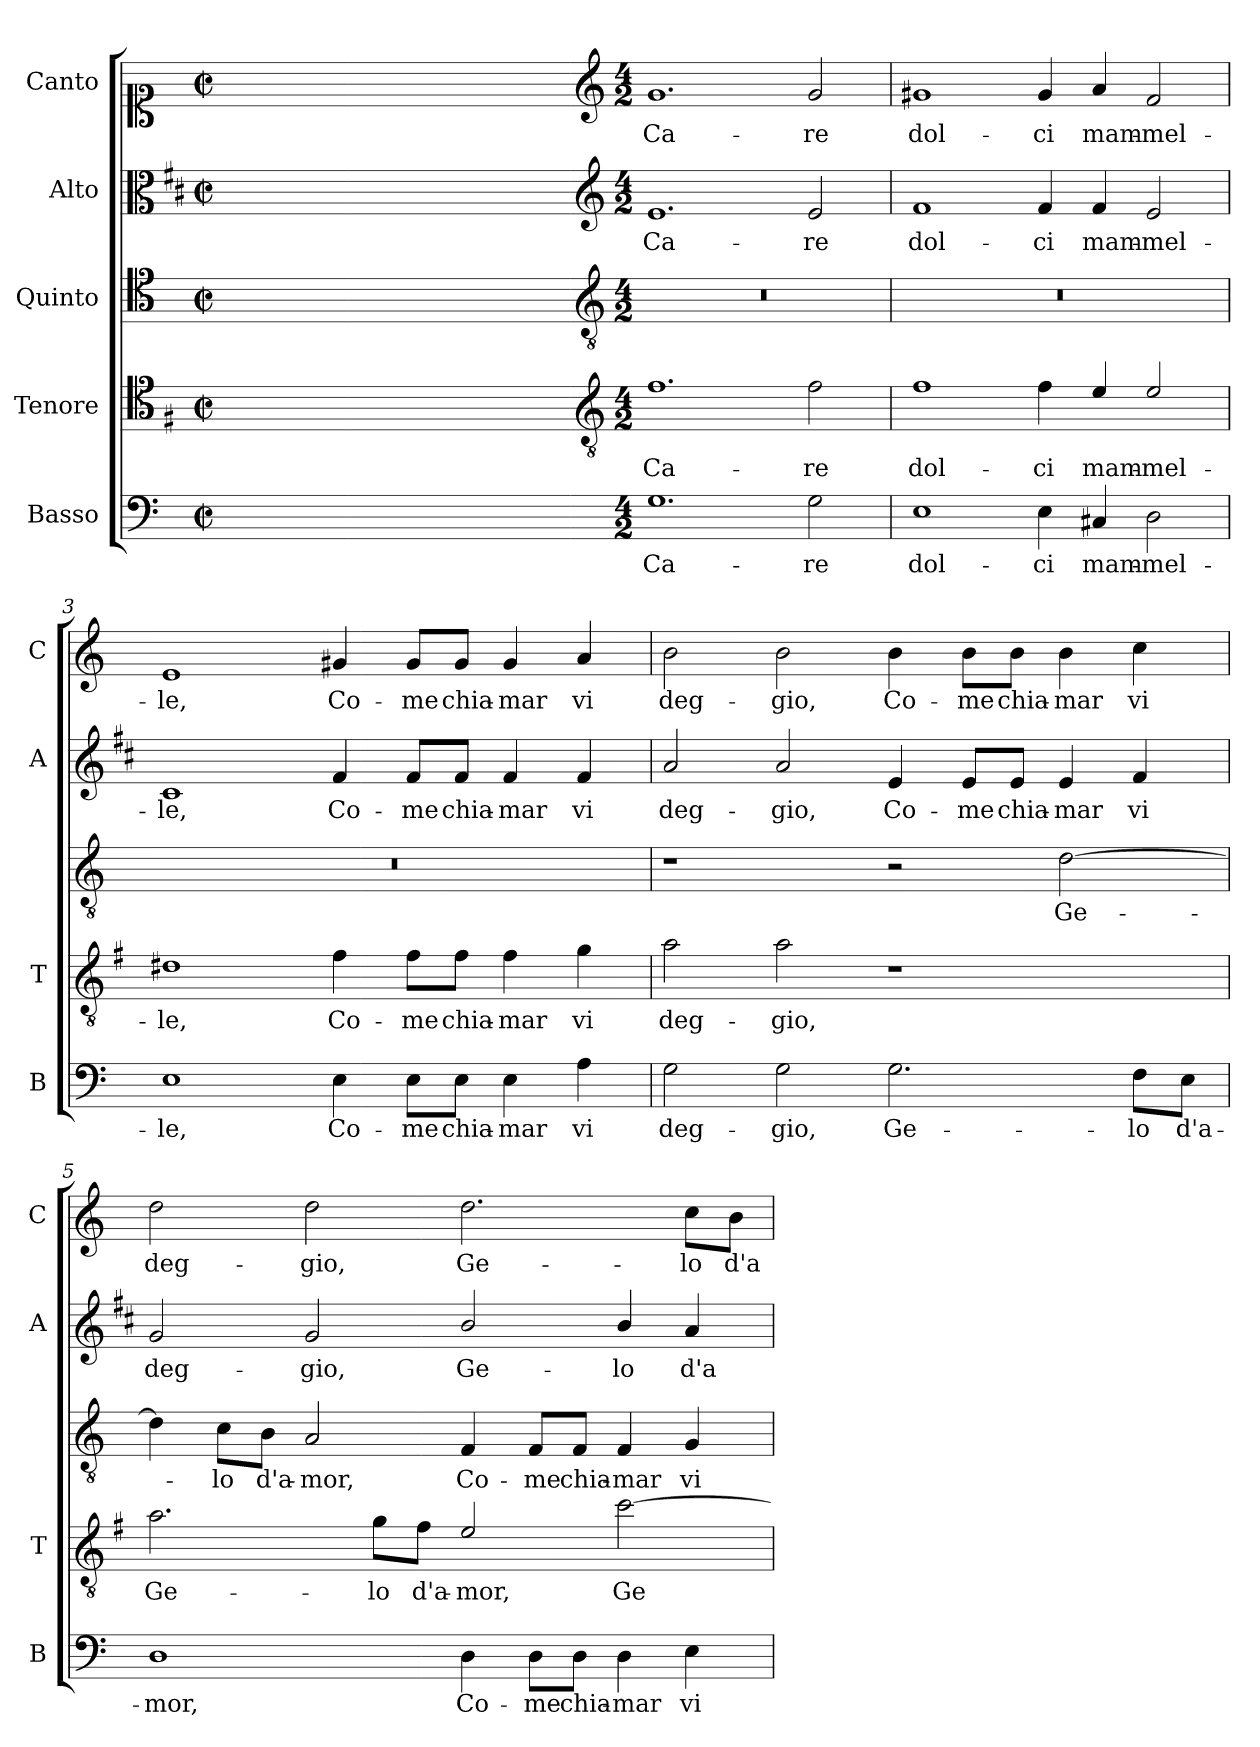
**kern	**text	**kern	**text	**kern	**text	**kern	**text	**kern	**text
*part5	*part5	*part4	*part4	*part3	*part3	*part2	*part2	*part1	*part1
*staff5	*staff5	*staff4	*staff4	*staff3	*staff3	*staff2	*staff2	*staff1	*staff1
*I"Basso	*	*I"Tenore	*	*I"Quinto	*	*I"Alto	*	*I"Canto	*
*I'B	*	*I'T	*	*	*	*I'A	*	*I'C	*
*clefF4	*	*clefC4	*	*clefC4	*	*clefC3	*	*clefC1	*
*	*	*ITrd4c7	*	*	*	*ITrd1c2	*	*	*
*k[]	*	*k[]	*	*k[]	*	*k[]	*	*k[]	*
*C:	*	*C:	*	*C:	*	*C:	*	*C:	*
*M2/2	*	*M2/2	*	*M2/2	*	*M2/2	*	*M2/2	*
*met(c|)	*	*met(c|)	*	*met(c|)	*	*met(c|)	*	*met(c|)	*
=	=	=	=	=	=	=	=	=	=
1ryy	.	1ryy	.	1ryy	.	1ryy	.	1ryy	.
=1X-	=1X-	=1X-	=1X-	=1X-	=1X-	=1X-	=1X-	=1X-	=1X-
4ryy	.	4ryy	.	4ryy	.	4ryy	.	4ryy	.
4ryy	.	4ryy	.	4ryy	.	4ryy	.	4ryy	.
4ryy	.	4ryy	.	4ryy	.	4ryy	.	4ryy	.
4ryy	.	4ryy	.	4ryy	.	4ryy	.	4ryy	.
=1-	=1-	=1-	=1-	=1-	=1-	=1-	=1-	=1-	=1-
*	*	*clefGv2	*	*clefGv2	*	*clefG2	*	*clefG2	*
*M4/2	*	*M4/2	*	*M4/2	*	*M4/2	*	*M4/2	*
!	!LO:LY:b	!	!LO:LY:b	!	!	!	!LO:LY:b	!	!LO:LY:b
1.G	Ca-	1.B	Ca-	0r	.	1.d	Ca-	1.g	Ca-
!	!LO:LY:b	!	!LO:LY:b	!	!	!	!LO:LY:b	!	!LO:LY:b
2G\	-re	2B\	-re	.	.	2d/	-re	2g/	-re
=2	=2	=2	=2	=2	=2	=2	=2	=2	=2
!	!LO:LY:b	!	!LO:LY:b	!	!	!	!LO:LY:b	!	!LO:LY:b
1E	dol-	1B	dol-	0r	.	1e	dol-	1g#X	dol-
!	!LO:LY:b	!	!LO:LY:b	!	!	!	!LO:LY:b	!	!LO:LY:b
4E\	-ci	4B\	-ci	.	.	4e/	-ci	4g#/	-ci
!	!LO:LY:b	!	!LO:LY:b	!	!	!	!LO:LY:b	!	!LO:LY:b
4C#X/	mam-	4A/	mam-	.	.	4e/	mam-	4a/	mam-
!	!LO:LY:b	!	!LO:LY:b	!	!	!	!LO:LY:b	!	!LO:LY:b
2D\	-mel-	2A/	-mel-	.	.	2d/	-mel-	2f/	-mel-
=3	=3	=3	=3	=3	=3	=3	=3	=3	=3
!	!LO:LY:b	!	!LO:LY:b	!	!	!	!LO:LY:b	!	!LO:LY:b
1E	-le,	1G#X	-le,	0r	.	1B	-le,	1e	-le,
!	!LO:LY:b	!	!LO:LY:b	!	!	!	!LO:LY:b	!	!LO:LY:b
4E\	Co-	4B\	Co-	.	.	4e/	Co-	4g#X/	Co-
!	!LO:LY:b	!	!LO:LY:b	!	!	!	!LO:LY:b	!	!LO:LY:b
8E\L	-me	8B\L	-me	.	.	8e/L	-me	8g#/L	-me
!	!LO:LY:b	!	!LO:LY:b	!	!	!	!LO:LY:b	!	!LO:LY:b
8E\J	chia-	8B\J	chia-	.	.	8e/J	chia-	8g#/J	chia-
!	!LO:LY:b	!	!LO:LY:b	!	!	!	!LO:LY:b	!	!LO:LY:b
4E\	-mar	4B\	-mar	.	.	4e/	-mar	4g#/	-mar
!	!LO:LY:b	!	!LO:LY:b	!	!	!	!LO:LY:b	!	!LO:LY:b
4A\	vi	4c\	vi	.	.	4e/	vi	4a/	vi
!!LO:LB:g=z
=4	=4	=4	=4	=4	=4	=4	=4	=4	=4
!	!LO:LY:b	!	!LO:LY:b	!	!	!	!LO:LY:b	!	!LO:LY:b
2G\	deg-	2d\	deg-	1r	.	2g/	deg-	2b\	deg-
!	!LO:LY:b	!	!LO:LY:b	!	!	!	!LO:LY:b	!	!LO:LY:b
2G\	-gio,	2d\	-gio,	.	.	2g/	-gio,	2b\	-gio,
!	!LO:LY:b	!	!	!	!	!	!LO:LY:b	!	!LO:LY:b
2.G\	Ge-	1r	.	2r	.	4d/	Co-	4b\	Co-
!	!	!	!	!	!	!	!LO:LY:b	!	!LO:LY:b
.	.	.	.	.	.	8d/L	-me	8b\L	-me
!	!	!	!	!	!	!	!LO:LY:b	!	!LO:LY:b
.	.	.	.	.	.	8d/J	chia-	8b\J	chia-
!	!	!	!	!	!LO:LY:b	!	!LO:LY:b	!	!LO:LY:b
.	.	.	.	[2d\	Ge-	4d/	-mar	4b\	-mar
!	!LO:LY:b	!	!	!	!	!	!LO:LY:b	!	!LO:LY:b
8F\L	-lo	.	.	.	.	4e/	vi	4cc\	vi
!	!LO:LY:b	!	!	!	!	!	!	!	!
8E\J	d'a-	.	.	.	.	.	.	.	.
=5	=5	=5	=5	=5	=5	=5	=5	=5	=5
!	!LO:LY:b	!	!LO:LY:b	!	!	!	!LO:LY:b	!	!LO:LY:b
1D	-mor,	2.d\	Ge-	4d\]	.	2f/	deg-	2dd\	deg-
!	!	!	!	!	!LO:LY:b	!	!	!	!
.	.	.	.	8c\L	-lo	.	.	.	.
!	!	!	!	!	!LO:LY:b	!	!	!	!
.	.	.	.	8B\J	d'a-	.	.	.	.
!	!	!	!	!	!LO:LY:b	!	!LO:LY:b	!	!LO:LY:b
.	.	.	.	2A/	-mor,	2f/	-gio,	2dd\	-gio,
!	!	!	!LO:LY:b	!	!	!	!	!	!
.	.	8c\L	-lo	.	.	.	.	.	.
!	!	!	!LO:LY:b	!	!	!	!	!	!
.	.	8B\J	d'a-	.	.	.	.	.	.
!	!LO:LY:b	!	!LO:LY:b	!	!LO:LY:b	!	!LO:LY:b	!	!LO:LY:b
4D\	Co-	2A/	-mor,	4F/	Co-	2a/	Ge-	2.dd\	Ge-
!	!LO:LY:b	!	!	!	!LO:LY:b	!	!	!	!
8D\L	-me	.	.	8F/L	-me	.	.	.	.
!	!LO:LY:b	!	!	!	!LO:LY:b	!	!	!	!
8D\J	chia-	.	.	8F/J	chia-	.	.	.	.
!	!LO:LY:b	!	!LO:LY:b	!	!LO:LY:b	!	!LO:LY:b	!	!
4D\	-mar	[2f\	Ge-	4F/	-mar	4a/	-lo	.	.
!	!LO:LY:b	!	!	!	!LO:LY:b	!	!LO:LY:b	!	!LO:LY:b
4E\	vi	.	.	4G/	vi	4g/	d'a-	8cc\L	-lo
!	!	!	!	!	!	!	!	!	!LO:LY:b
.	.	.	.	.	.	.	.	8b\J	d'a-
=	=	=	=	=	=	=	=	=	=
*-	*-	*-	*-	*-	*-	*-	*-	*-	*-
